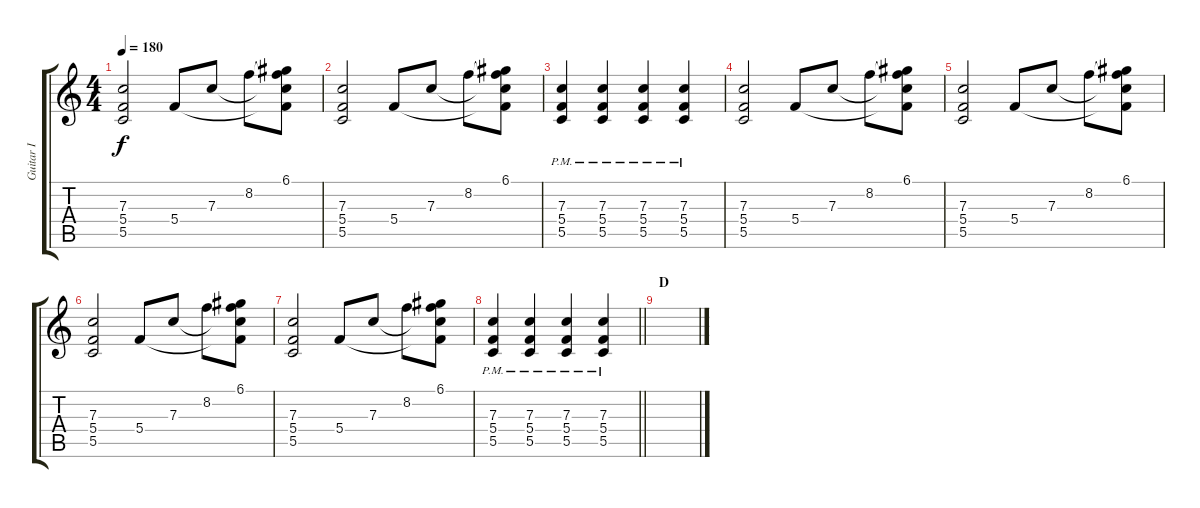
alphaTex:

\track ("Guitar I" "Guitar I") {instrument overdrivenguitar}
\staff {score tabs}
\tuning (D4 A3 F3 C3 G2 D2) {hide}
\ts (4 4)
\tempo 180
\clef g2
\ks c
(7.3 5.4 5.5).2{dy f} 5.4.8 7.3.8 8.2.8 (6.1 8.2{t} 7.3{t} 5.4{t}).8 |
(7.3 5.4 5.5).2 5.4.8 7.3.8 8.2.8 (6.1 8.2{t} 7.3{t} 5.4{t}).8 |
(7.3{pm} 5.4{pm} 5.5{pm}).4 (7.3{pm} 5.4{pm} 5.5{pm}).4 (7.3{pm} 5.4{pm} 5.5{pm}).4 (7.3{pm} 5.4{pm} 5.5{pm}).4 |
(7.3 5.4 5.5).2 5.4.8 7.3.8 8.2.8 (6.1 8.2{t} 7.3{t} 5.4{t}).8 |
(7.3 5.4 5.5).2 5.4.8 7.3.8 8.2.8 (6.1 8.2{t} 7.3{t} 5.4{t}).8 |
(7.3 5.4 5.5).2 5.4.8 7.3.8 8.2.8 (6.1 8.2{t} 7.3{t} 5.4{t}).8 |
(7.3 5.4 5.5).2 5.4.8 7.3.8 8.2.8 (6.1 8.2{t} 7.3{t} 5.4{t}).8 |
\barLineRight lightlight
(7.3{pm} 5.4{pm} 5.5{pm}).4 (7.3{pm} 5.4{pm} 5.5{pm}).4 (7.3{pm} 5.4{pm} 5.5{pm}).4 (7.3{pm} 5.4{pm} 5.5{pm}).4 |
\section ("" "D")
